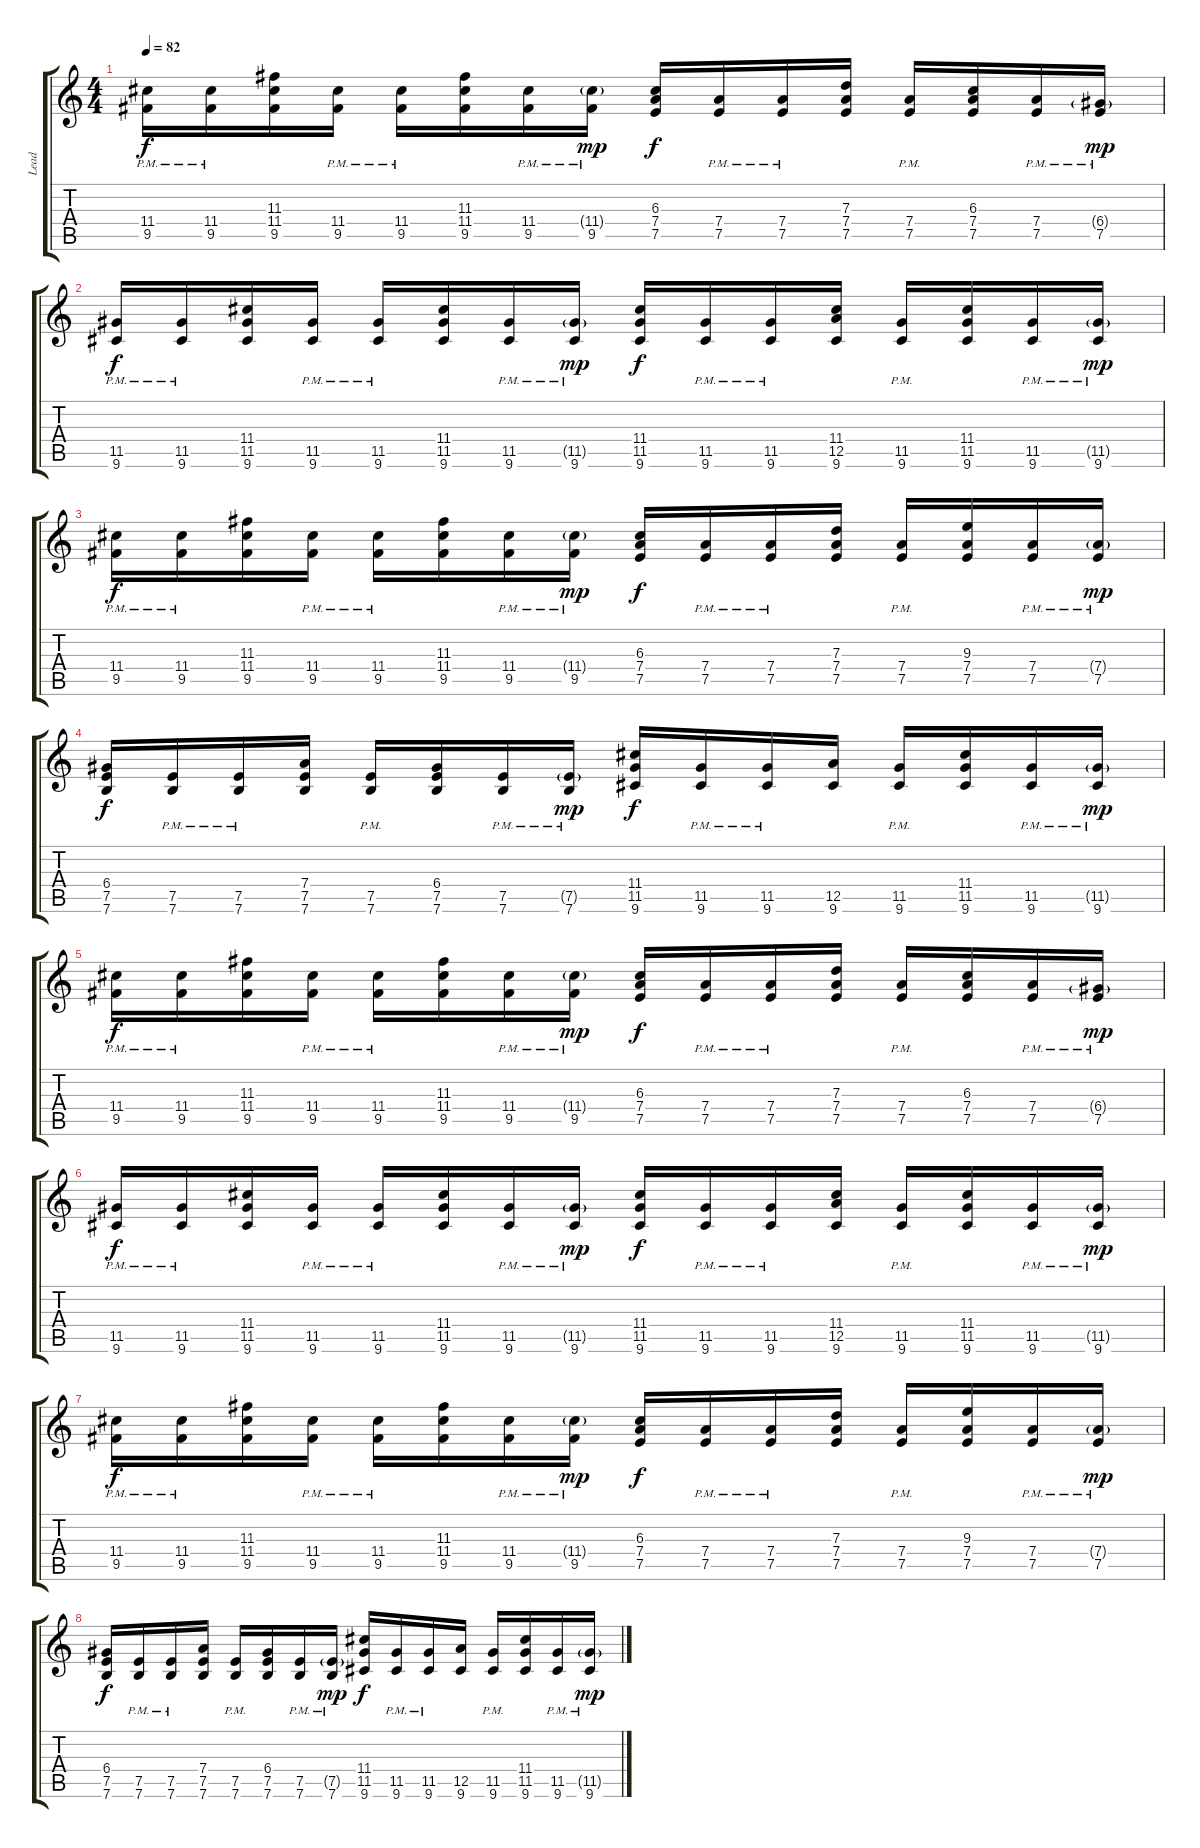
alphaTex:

\track ("Lead" "Lead") {instrument distortionguitar}
\staff {score tabs}
\tuning (E4 B3 G3 D3 A2 E2) {hide}
\ts (4 4)
\tempo 82
\clef g2
\ks c
(11.4{pm} 9.5{pm}).16{dy f} (11.4{pm} 9.5{pm}).16 (11.3 11.4 9.5).16 (11.4{pm} 9.5{pm}).16 (11.4{pm} 9.5{pm}).16 (11.3 11.4 9.5).16 (11.4{pm} 9.5{pm}).16 (11.4{g} 9.5{pm}).16{dy mp} (6.3 7.4 7.5).16{dy f} (7.4{pm} 7.5{pm}).16 (7.4{pm} 7.5{pm}).16 (7.3 7.4 7.5).16 (7.4{pm} 7.5{pm}).16 (6.3 7.4 7.5).16 (7.4{pm} 7.5{pm}).16 (6.4{g pm} 7.5{pm}).16{dy mp} |
(11.5{pm} 9.6{pm}).16{dy f} (11.5{pm} 9.6{pm}).16 (11.4 11.5 9.6).16 (11.5{pm} 9.6{pm}).16 (11.5{pm} 9.6{pm}).16 (11.4 11.5 9.6).16 (11.5{pm} 9.6{pm}).16 (11.5{g pm} 9.6{pm}).16{dy mp} (11.4 11.5 9.6).16{dy f} (11.5{pm} 9.6{pm}).16 (11.5{pm} 9.6{pm}).16 (11.4 12.5 9.6).16 (11.5{pm} 9.6{pm}).16 (11.4 11.5 9.6).16 (11.5{pm} 9.6{pm}).16 (11.5{g} 9.6{pm}).16{dy mp} |
(11.4{pm} 9.5{pm}).16{dy f} (11.4{pm} 9.5{pm}).16 (11.3 11.4 9.5).16 (11.4{pm} 9.5{pm}).16 (11.4{pm} 9.5{pm}).16 (11.3 11.4 9.5).16 (11.4{pm} 9.5{pm}).16 (11.4{g} 9.5{pm}).16{dy mp} (6.3 7.4 7.5).16{dy f} (7.4{pm} 7.5{pm}).16 (7.4{pm} 7.5{pm}).16 (7.3 7.4 7.5).16 (7.4{pm} 7.5{pm}).16 (9.3 7.4 7.5).16 (7.4{pm} 7.5{pm}).16 (7.4{g pm} 7.5{pm}).16{dy mp} |
(6.4 7.5 7.6).16{dy f} (7.5{pm} 7.6{pm}).16 (7.5{pm} 7.6{pm}).16 (7.4 7.5 7.6).16 (7.5{pm} 7.6{pm}).16 (6.4 7.5 7.6).16 (7.5{pm} 7.6{pm}).16 (7.5{g pm} 7.6{pm}).16{dy mp} (11.4 11.5 9.6).16{dy f} (11.5{pm} 9.6{pm}).16 (11.5{pm} 9.6{pm}).16 (12.5 9.6).16 (11.5{pm} 9.6{pm}).16 (11.4 11.5 9.6).16 (11.5{pm} 9.6{pm}).16 (11.5{g} 9.6{pm}).16{dy mp} |
(11.4{pm} 9.5{pm}).16{dy f} (11.4{pm} 9.5{pm}).16 (11.3 11.4 9.5).16 (11.4{pm} 9.5{pm}).16 (11.4{pm} 9.5{pm}).16 (11.3 11.4 9.5).16 (11.4{pm} 9.5{pm}).16 (11.4{g} 9.5{pm}).16{dy mp} (6.3 7.4 7.5).16{dy f} (7.4{pm} 7.5{pm}).16 (7.4{pm} 7.5{pm}).16 (7.3 7.4 7.5).16 (7.4{pm} 7.5{pm}).16 (6.3 7.4 7.5).16 (7.4{pm} 7.5{pm}).16 (6.4{g pm} 7.5{pm}).16{dy mp} |
(11.5{pm} 9.6{pm}).16{dy f} (11.5{pm} 9.6{pm}).16 (11.4 11.5 9.6).16 (11.5{pm} 9.6{pm}).16 (11.5{pm} 9.6{pm}).16 (11.4 11.5 9.6).16 (11.5{pm} 9.6{pm}).16 (11.5{g pm} 9.6{pm}).16{dy mp} (11.4 11.5 9.6).16{dy f} (11.5{pm} 9.6{pm}).16 (11.5{pm} 9.6{pm}).16 (11.4 12.5 9.6).16 (11.5{pm} 9.6{pm}).16 (11.4 11.5 9.6).16 (11.5{pm} 9.6{pm}).16 (11.5{g pm} 9.6{pm}).16{dy mp} |
(11.4{pm} 9.5{pm}).16{dy f} (11.4{pm} 9.5{pm}).16 (11.3 11.4 9.5).16 (11.4{pm} 9.5{pm}).16 (11.4{pm} 9.5{pm}).16 (11.3 11.4 9.5).16 (11.4{pm} 9.5{pm}).16 (11.4{g} 9.5{pm}).16{dy mp} (6.3 7.4 7.5).16{dy f} (7.4{pm} 7.5{pm}).16 (7.4{pm} 7.5{pm}).16 (7.3 7.4 7.5).16 (7.4{pm} 7.5{pm}).16 (9.3 7.4 7.5).16 (7.4{pm} 7.5{pm}).16 (7.4{g pm} 7.5{pm}).16{dy mp} |
(6.4 7.5 7.6).16{dy f} (7.5{pm} 7.6{pm}).16 (7.5{pm} 7.6{pm}).16 (7.4 7.5 7.6).16 (7.5{pm} 7.6{pm}).16 (6.4 7.5 7.6).16 (7.5{pm} 7.6{pm}).16 (7.5{g pm} 7.6{pm}).16{dy mp} (11.4 11.5 9.6).16{dy f} (11.5{pm} 9.6{pm}).16 (11.5{pm} 9.6{pm}).16 (12.5 9.6).16 (11.5{pm} 9.6{pm}).16 (11.4 11.5 9.6).16 (11.5{pm} 9.6{pm}).16 (11.5{g} 9.6{pm}).16{dy mp}
